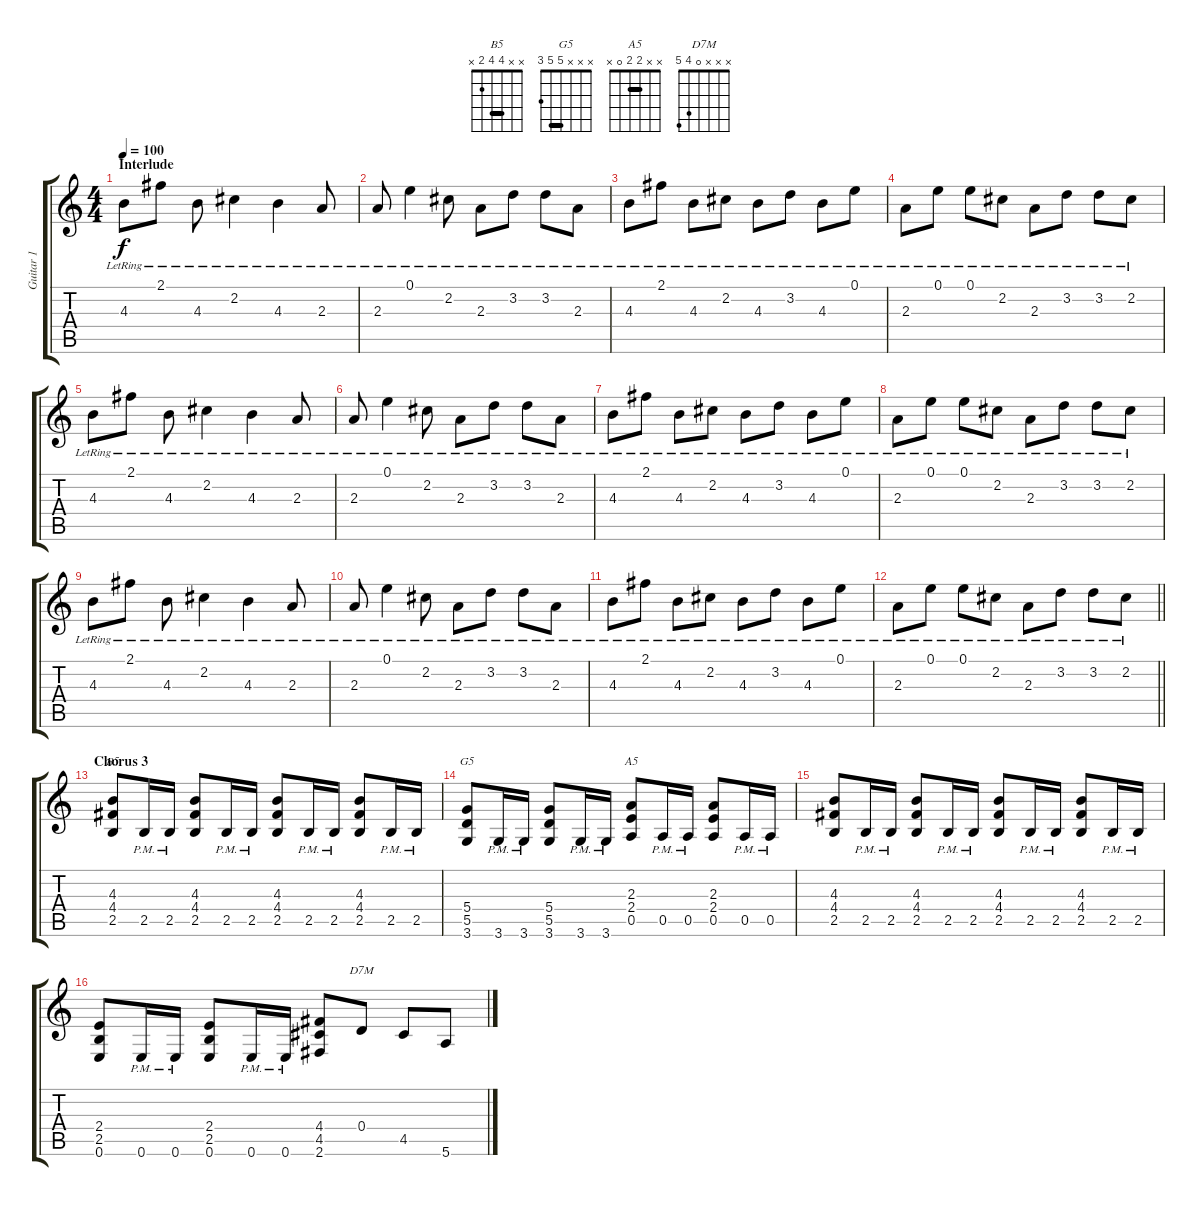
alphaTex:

\track ("Guitar 1" "Guitar 1") {instrument electricguitarclean}
\staff {score tabs}
\tuning (E4 B3 G3 D3 A2 E2) {hide}
\chord ("B5" x x 4 4 2 x) {barre 4}
\chord ("G5" x x x 5 5 3) {barre 5}
\chord ("A5" x x 2 2 0 x) {barre 2}
\chord ("D7M" x x x 0 4 5)
\ts (4 4)
\section ("" "Interlude")
\tempo 100
\clef g2
\ks c
4.3{lr}.8{dy f volume 10 instrument electricguitarclean} 2.1{lr}.8 4.3{lr}.8 2.2{lr}.4 4.3{lr}.4 2.3{lr}.8 |
2.3{lr}.8 0.1{lr}.4 2.2{lr}.8 2.3{lr}.8 3.2{lr}.8 3.2{lr}.8 2.3{lr}.8 |
4.3{lr}.8{instrument electricguitarclean} 2.1{lr}.8 4.3{lr}.8 2.2{lr}.8 4.3{lr}.8 3.2{lr}.8 4.3{lr}.8 0.1{lr}.8 |
2.3{lr}.8 0.1{lr}.8 0.1{lr}.8 2.2{lr}.8 2.3{lr}.8 3.2{lr}.8 3.2{lr}.8 2.2{lr}.8 |
4.3{lr}.8{volume 10 instrument electricguitarclean} 2.1{lr}.8 4.3{lr}.8 2.2{lr}.4 4.3{lr}.4 2.3{lr}.8 |
2.3{lr}.8 0.1{lr}.4 2.2{lr}.8 2.3{lr}.8 3.2{lr}.8 3.2{lr}.8 2.3{lr}.8 |
4.3{lr}.8{instrument electricguitarclean} 2.1{lr}.8 4.3{lr}.8 2.2{lr}.8 4.3{lr}.8 3.2{lr}.8 4.3{lr}.8 0.1{lr}.8 |
2.3{lr}.8 0.1{lr}.8 0.1{lr}.8 2.2{lr}.8 2.3{lr}.8 3.2{lr}.8 3.2{lr}.8 2.2{lr}.8 |
4.3{lr}.8{volume 10 instrument electricguitarclean} 2.1{lr}.8 4.3{lr}.8 2.2{lr}.4 4.3{lr}.4 2.3{lr}.8 |
2.3{lr}.8 0.1{lr}.4 2.2{lr}.8 2.3{lr}.8 3.2{lr}.8 3.2{lr}.8 2.3{lr}.8 |
4.3{lr}.8{instrument electricguitarclean} 2.1{lr}.8 4.3{lr}.8 2.2{lr}.8 4.3{lr}.8 3.2{lr}.8 4.3{lr}.8 0.1{lr}.8 |
\barLineRight lightlight
2.3{lr}.8 0.1{lr}.8 0.1{lr}.8 2.2{lr}.8 2.3{lr}.8 3.2{lr}.8 3.2{lr}.8 2.2{lr}.8 |
\section ("" "Chorus 3")
(4.3 4.4 2.5).8{ch "B5" instrument distortionguitar} 2.5{pm}.16 2.5{pm}.16 (4.3 4.4 2.5).8 2.5{pm}.16 2.5{pm}.16 (4.3 4.4 2.5).8 2.5{pm}.16 2.5{pm}.16 (4.3 4.4 2.5).8 2.5{pm}.16 2.5{pm}.16 |
(5.4 5.5 3.6).8{ch "G5"} 3.6{pm}.16 3.6{pm}.16 (5.4 5.5 3.6).8 3.6{pm}.16 3.6{pm}.16 (2.3 2.4 0.5).8{ch "A5"} 0.5{pm}.16 0.5{pm}.16 (2.3 2.4 0.5).8 0.5{pm}.16 0.5{pm}.16 |
(4.3 4.4 2.5).8{instrument distortionguitar} 2.5{pm}.16 2.5{pm}.16 (4.3 4.4 2.5).8 2.5{pm}.16 2.5{pm}.16 (4.3 4.4 2.5).8 2.5{pm}.16 2.5{pm}.16 (4.3 4.4 2.5).8 2.5{pm}.16 2.5{pm}.16 |
(2.4 2.5 0.6).8 0.6{pm}.16 0.6{pm}.16 (2.4 2.5 0.6).8 0.6{pm}.16 0.6{pm}.16 (4.4 4.5 2.6).8 0.4.8{ch "D7M"} 4.5.8 5.6.8
